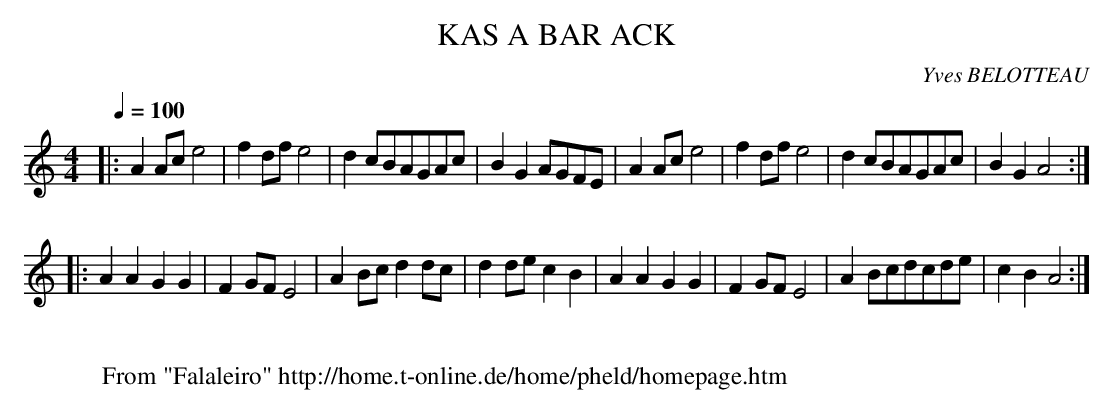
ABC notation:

X:1
T:KAS A BAR ACK
M:4/4
L:1/4
Q:1/4=100
C:Yves BELOTTEAU
K:C
|:AA/2c/2e2|fd/2f/2e2|dc/2B/2A/2G/2A/2c/2|BGA/2G/2F/2E/2
|AA/2c/2e2|fd/2f/2e2|dc/2B/2A/2G/2A/2c/2|BGA2:|!
|:AAGG|FG/2F/2E2|AB/2c/2dd/2c/2|dd/2e/2cB
|AAGG|FG/2F/2E2|AB/2c/2d/2c/2d/2e/2|cBA2:|
W:
W: From "Falaleiro" http://home.t-online.de/home/pheld/homepage.htm
